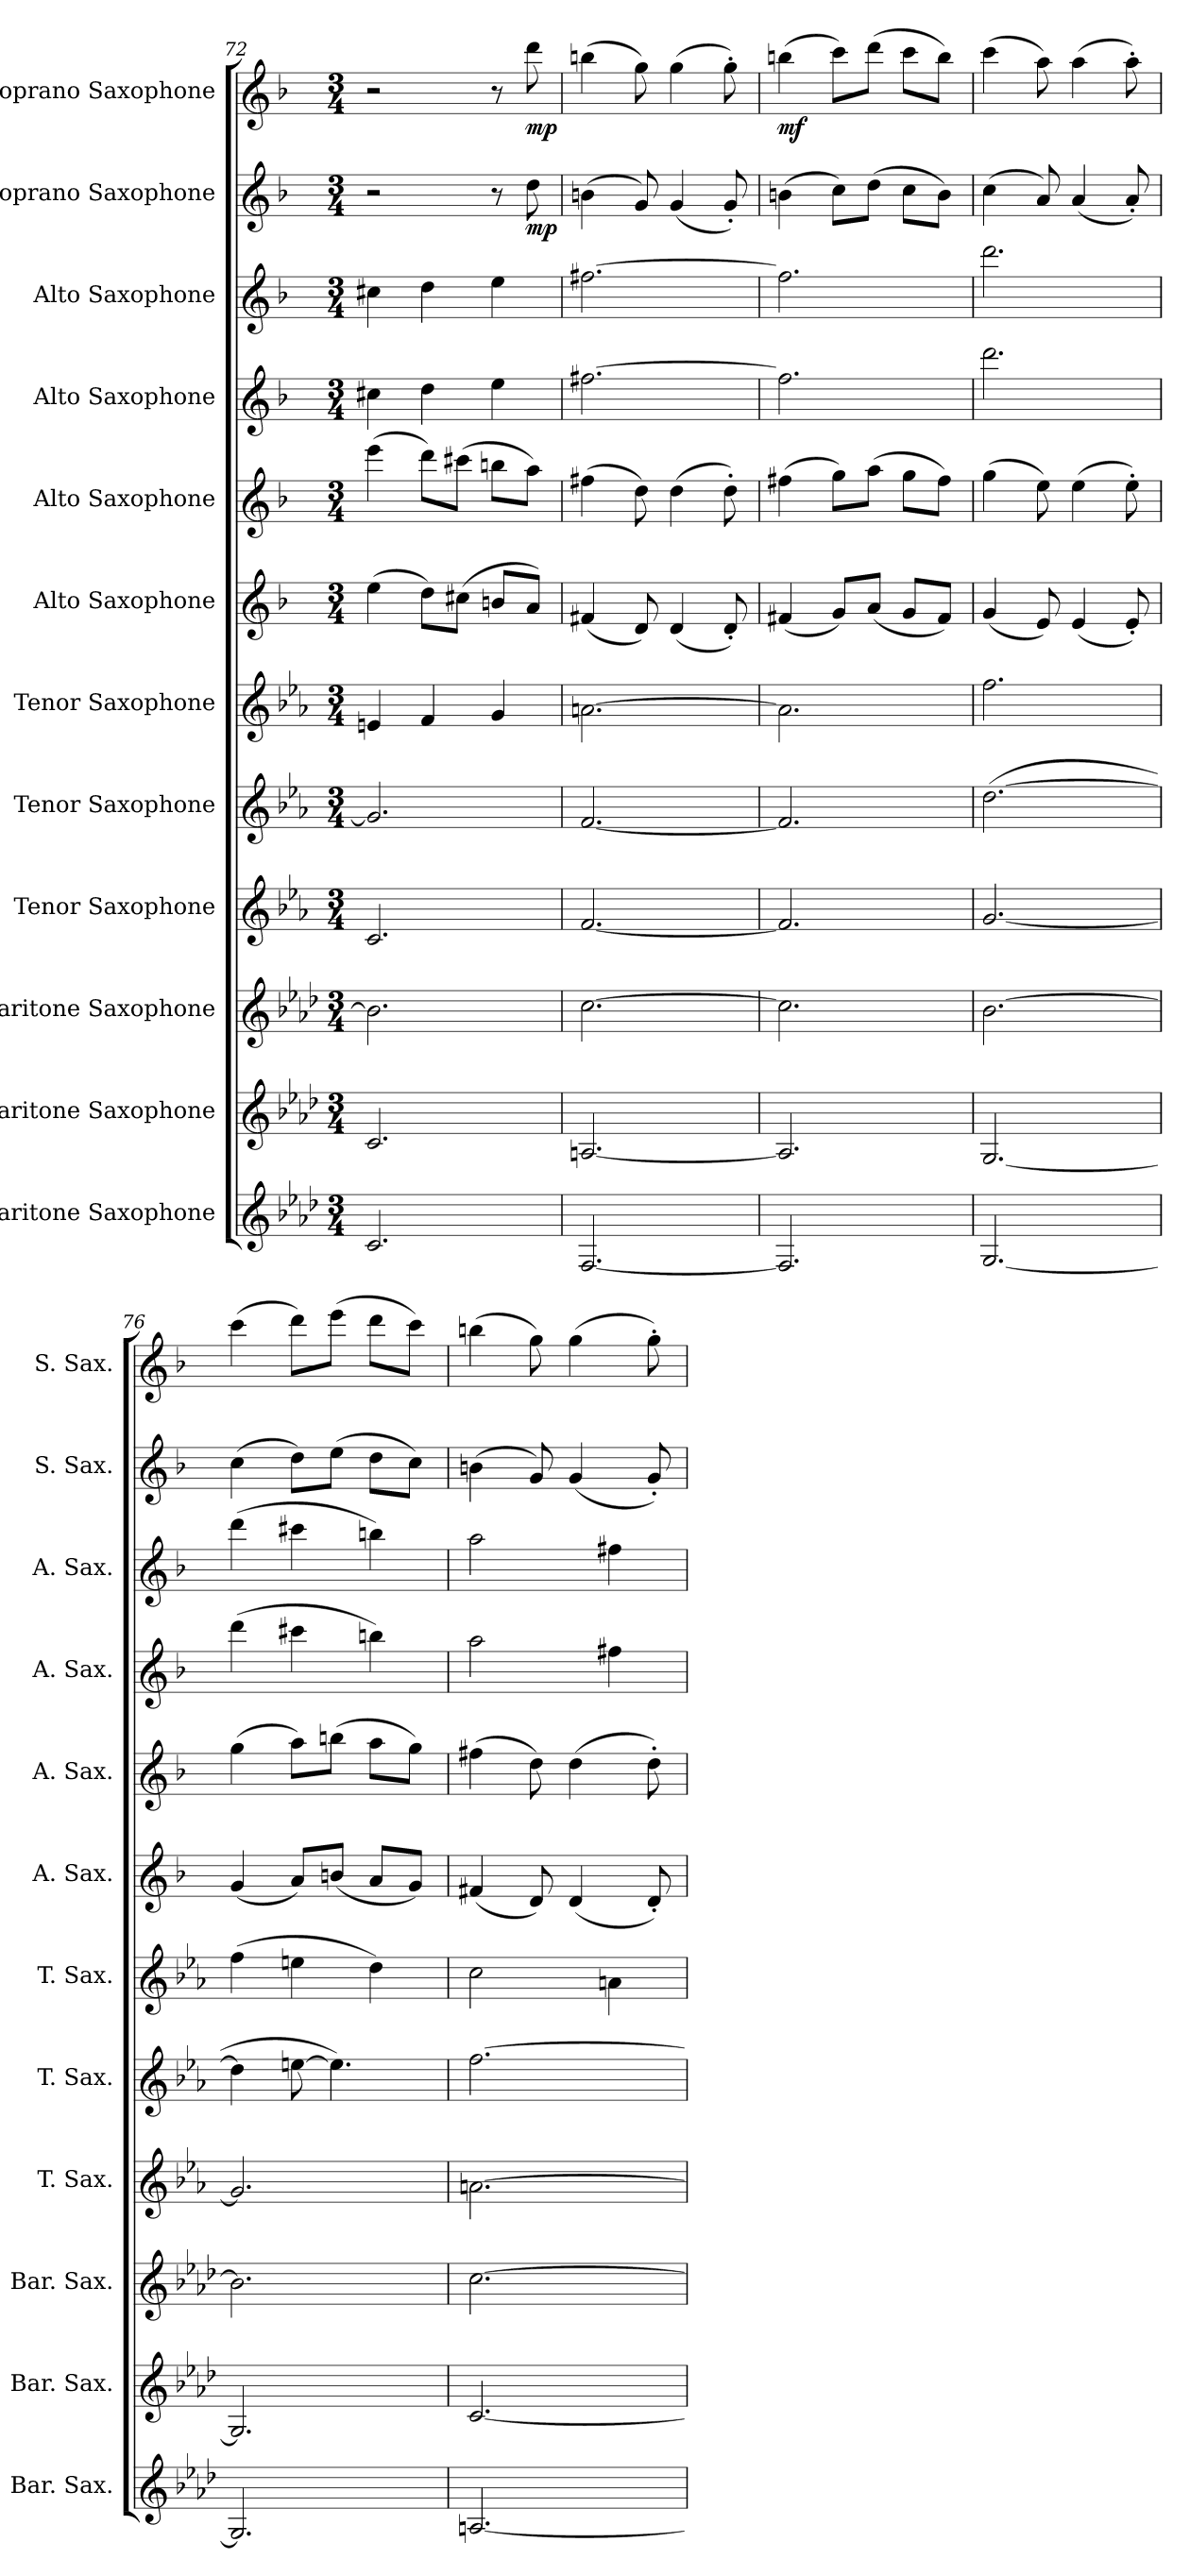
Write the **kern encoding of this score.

**kern	**kern	**kern	**kern	**kern	**kern	**kern	**kern	**kern	**kern	**kern	**dynam	**kern	**dynam
*part12	*part11	*part10	*part9	*part8	*part7	*part6	*part5	*part4	*part3	*part2	*part2	*part1	*part1
*staff12	*staff11	*staff10	*staff9	*staff8	*staff7	*staff6	*staff5	*staff4	*staff3	*staff2	*staff2	*staff1	*staff1
*I"Baritone Saxophone	*I"Baritone Saxophone	*I"Baritone Saxophone	*I"Tenor Saxophone	*I"Tenor Saxophone	*I"Tenor Saxophone	*I"Alto Saxophone	*I"Alto Saxophone	*I"Alto Saxophone	*I"Alto Saxophone	*I"Soprano Saxophone	*	*I"Soprano Saxophone	*
*I'Bar. Sax.	*I'Bar. Sax.	*I'Bar. Sax.	*I'T. Sax.	*I'T. Sax.	*I'T. Sax.	*I'A. Sax.	*I'A. Sax.	*I'A. Sax.	*I'A. Sax.	*I'S. Sax.	*	*I'S. Sax.	*
*clefG2	*clefG2	*clefG2	*clefG2	*clefG2	*clefG2	*clefG2	*clefG2	*clefG2	*clefG2	*clefG2	*	*clefG2	*
*ITrd12c21	*ITrd12c21	*ITrd12c21	*ITrd8c14	*ITrd8c14	*ITrd8c14	*ITrd5c9	*ITrd5c9	*ITrd5c9	*ITrd5c9	*ITrd1c2	*	*ITrd1c2	*
*k[b-e-a-d-]	*k[b-e-a-d-]	*k[b-e-a-d-]	*k[b-e-a-]	*k[b-e-a-]	*k[b-e-a-]	*k[b-e-a-d-]	*k[b-e-a-d-]	*k[b-e-a-d-]	*k[b-e-a-d-]	*k[b-e-a-]	*	*k[b-e-a-]	*
*M3/4	*M3/4	*M3/4	*M3/4	*M3/4	*M3/4	*M3/4	*M3/4	*M3/4	*M3/4	*M3/4	*	*M3/4	*
=72	=72	=72	=72	=72	=72	=72	=72	=72	=72	=72	=72	=72	=72
2.C/	2.C/	2.B-\]	2.C/	2.G/]	4En/	(4g\	(4gg\	4en\	4en\	2r	.	2r	.
.	.	.	.	.	4F/	8f\L)	8ff\L)	4f\	4f\	.	.	.	.
.	.	.	.	.	.	(8en\J	(8een\J	.	.	.	.	.	.
.	.	.	.	.	4G/	8dn/L	8ddn\L	4g\	4g\	8r	.	8r	.
!	!	!	!	!	!	!	!	!	!	!	!LO:DY:b	!	!LO:DY:b
.	.	.	.	.	.	8c/J)	8cc\J)	.	.	8cc\	mp	8ccc\	mp
=73	=73	=73	=73	=73	=73	=73	=73	=73	=73	=73	=73	=73	=73
[2.FF/	[2.AAn/	[2.c\	[2.F/	[2.F/	[2.An\	(4An/	(4an\	[2.an\	[2.an\	(4an\	.	(4aan\	.
.	.	.	.	.	.	8F/)	8f\)	.	.	8f/)	.	8ff\)	.
.	.	.	.	.	.	(4F/	(4f\	.	.	(4f/	.	(4ff\	.
.	.	.	.	.	.	8F'/)	8f'\)	.	.	8f'/)	.	8ff'\)	.
!!LO:PB:g=z
=74	=74	=74	=74	=74	=74	=74	=74	=74	=74	=74	=74	=74	=74
!	!	!	!	!	!	!	!	!	!	!	!	!	!LO:DY:b
2.FF/]	2.AA/]	2.c\]	2.F/]	2.F/]	2.A\]	(4An/	(4an\	2.a\]	2.a\]	(4an\	.	(4aan\	mf
.	.	.	.	.	.	8B-/L)	8b-\L)	.	.	8b-\L)	.	8bb-\L)	.
.	.	.	.	.	.	(8c/J	(8cc\J	.	.	(8cc\J	.	(8ccc\J	.
.	.	.	.	.	.	8B-/L	8b-\L	.	.	8b-\L	.	8bb-\L	.
.	.	.	.	.	.	8A/J)	8a\J)	.	.	8a\J)	.	8aa\J)	.
=75	=75	=75	=75	=75	=75	=75	=75	=75	=75	=75	=75	=75	=75
[2.GG/	[2.GG/	[2.B-\	[2.G/	([2.d\	2.f\	(4B-/	(4b-\	2.ff\	2.ff\	(4b-\	.	(4bb-\	.
.	.	.	.	.	.	8G/)	8g\)	.	.	8g/)	.	8gg\)	.
.	.	.	.	.	.	(4G/	(4g\	.	.	(4g/	.	(4gg\	.
.	.	.	.	.	.	8G'/)	8g'\)	.	.	8g'/)	.	8gg'\)	.
=76	=76	=76	=76	=76	=76	=76	=76	=76	=76	=76	=76	=76	=76
2.GG/]	2.GG/]	2.B-\]	2.G/]	4d\]	(4f\	(4B-/	(4b-\	(4ff\	(4ff\	(4b-\	.	(4bb-\	.
.	.	.	.	[8en\	4en\	8c/L)	8cc\L)	4een\	4een\	8cc\L)	.	8ccc\L)	.
.	.	.	.	4.e\])	.	(8dn/J	(8ddn\J	.	.	(8dd\J	.	(8ddd\J	.
.	.	.	.	.	4d\)	8c/L	8cc\L	4ddn\)	4ddn\)	8cc\L	.	8ccc\L	.
.	.	.	.	.	.	8B-/J)	8b-\J)	.	.	8b-\J)	.	8bb-\J)	.
=77	=77	=77	=77	=77	=77	=77	=77	=77	=77	=77	=77	=77	=77
[2.AAn/	[2.C/	[2.c\	[2.An\	[2.f\	2c\	(4An/	(4an\	2cc\	2cc\	(4an\	.	(4aan\	.
.	.	.	.	.	.	8F/)	8f\)	.	.	8f/)	.	8ff\)	.
.	.	.	.	.	.	(4F/	(4f\	.	.	(4f/	.	(4ff\	.
.	.	.	.	.	4An\	.	.	4an\	4an\	.	.	.	.
.	.	.	.	.	.	8F'/)	8f'\)	.	.	8f'/)	.	8ff'\)	.
=	=	=	=	=	=	=	=	=	=	=	=	=	=
*-	*-	*-	*-	*-	*-	*-	*-	*-	*-	*-	*-	*-	*-
